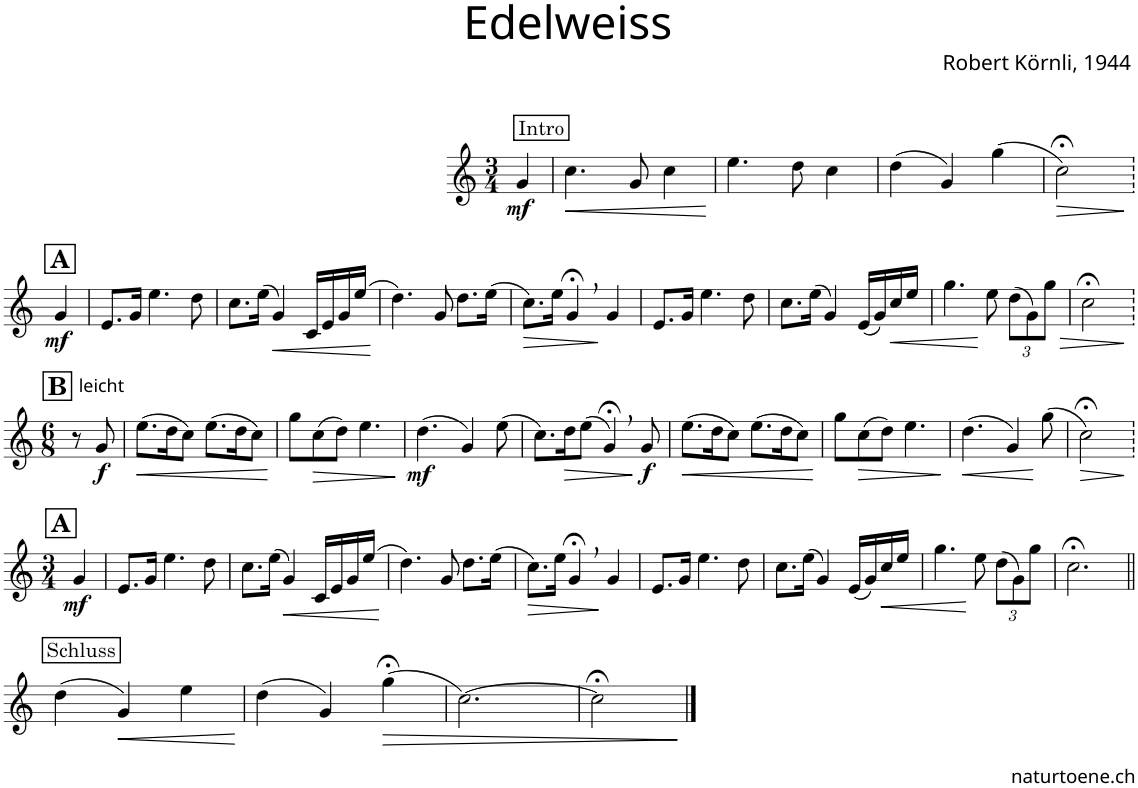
**kern	**dynam
*part1	*part1
*staff1	*staff1
*I"Alphorn	*
*I'Alphn.	*
*clefG2	*
*Trd4c6	*
*k[]	*
*M3/4	*
!!LO:REH:place=s1:a:cj:fs=11:t=Intro
=	=
!	!LO:DY:b
4g/	mf
=1	=1
!	!LO:HP:b
4.cc\	<
8g/	.
4cc\	.
.	[
=2	=2
4.ee\	.
8dd\	.
4cc\	.
=3	=3
(4dd\	.
4g/)	.
(4gg\	.
=4	=4
!	!LO:HP:b
2cc;<\)	>
.	]
!!LO:LB:g=z
=4X1	=4X1
!!LO:REH:place=s1:a:B:cj:fs=14:t=A
!	!LO:DY:b
4g/	mf
=5	=5
8.e/L	.
16g/Jk	.
4.ee\	.
8dd\	.
=6	=6
8.cc\L	.
(16ee\Jk	.
!	!LO:HP:b
4g/)	<
16c/LL	.
16e/	.
16g/	.
(16ee/JJ	.
.	[
=7	=7
4.dd\)	.
8g/	.
8.dd\L	.
(16ee\Jk	.
=8	=8
!	!LO:HP:b
8.cc\L)	>
16ee\Jk	.
4g;<,/	.
4g/	]
=9	=9
8.e/L	.
16g/Jk	.
4.ee\	.
8dd\	.
=10	=10
8.cc\L	.
(16ee\Jk	.
4g/)	.
(16e/LL	.
16g/)	.
!	!LO:HP:b
16cc/	<
16ee/JJ	.
=11	=11
4.gg\	.
8ee\	[
*Xbrackettup	*
(12dd\L	.
12g\)	.
!	!LO:HP:b
12gg\J	>
=12	=12
2cc;<\	.
.	]
!!LO:LB:g=z
!!LO:REH:place=s1:a:B:cj:fs=14:t=B
=13	=13
*M6/8	*
!LO:TX:a:t=leicht	!
8r	.
!	!LO:DY:b
8g/	f
=14	=14
!	!LO:HP:b
(8.ee\L	<
16dd\K	.
8cc\J)	.
(8.ee\L	.
16dd\K	.
8cc\J)	.
.	[
=15	=15
8gg\L	.
!	!LO:HP:b
(8cc\	>
8dd\J)	.
4.ee\	.
.	]
=16	=16
!	!LO:DY:b
(4.dd\	mf
4g/)	.
(8ee\	.
=17	=17
8.cc\L)	.
!	!LO:HP:b
16dd\K	>
(8ee\J	.
4g;<,/)	.
!	!LO:DY:n=1:b
8g/	] f
=18	=18
!	!LO:HP:b
(8.ee\L	<
16dd\K	.
8cc\J)	.
(8.ee\L	.
16dd\K	.
8cc\J)	.
.	[
=19	=19
8gg\L	.
!	!LO:HP:b
(8cc\	>
8dd\J)	.
4.ee\	.
.	]
=20	=20
!	!LO:HP:b
(4.dd\	<
4g/)	.
(8gg\	[
=21	=21
!	!LO:HP:b
2cc;<\)	>
.	]
!!LO:LB:g=z
!!LO:REH:place=s1:a:B:cj:fs=14:t=A
=21X2	=21X2
*M3/4	*
!	!LO:DY:b
4g/	mf
=22	=22
8.e/L	.
16g/Jk	.
4.ee\	.
8dd\	.
=23	=23
8.cc\L	.
(16ee\Jk	.
!	!LO:HP:b
4g/)	<
16c/LL	.
16e/	.
16g/	.
(16ee/JJ	.
.	[
=24	=24
4.dd\)	.
8g/	.
8.dd\L	.
(16ee\Jk	.
=25	=25
!	!LO:HP:b
8.cc\L)	>
16ee\Jk	.
4g;<,/	.
4g/	]
=26	=26
8.e/L	.
16g/Jk	.
4.ee\	.
8dd\	.
=27	=27
8.cc\L	.
(16ee\Jk	.
4g/)	.
(16e/LL	.
16g/)	.
!	!LO:HP:b
16cc/	<
16ee/JJ	.
=28	=28
4.gg\	.
8ee\	[
(12dd\L	.
12g\)	.
12gg\J	.
=29	=29
2.cc;<\	.
!!LO:LB:g=z
!!LO:REH:place=s1:a:cj:fs=11:t=Schluss
=30||	=30||
(4dd\	.
!	!LO:HP:b
4g/)	<
4ee\	.
.	[
=31	=31
(4dd\	.
4g/)	.
!	!LO:HP:b
(4gg;<\	>
=32	=32
[2.cc\)	.
=33	=33
2cc;<\]	.
.	]
==	==
*-	*-
